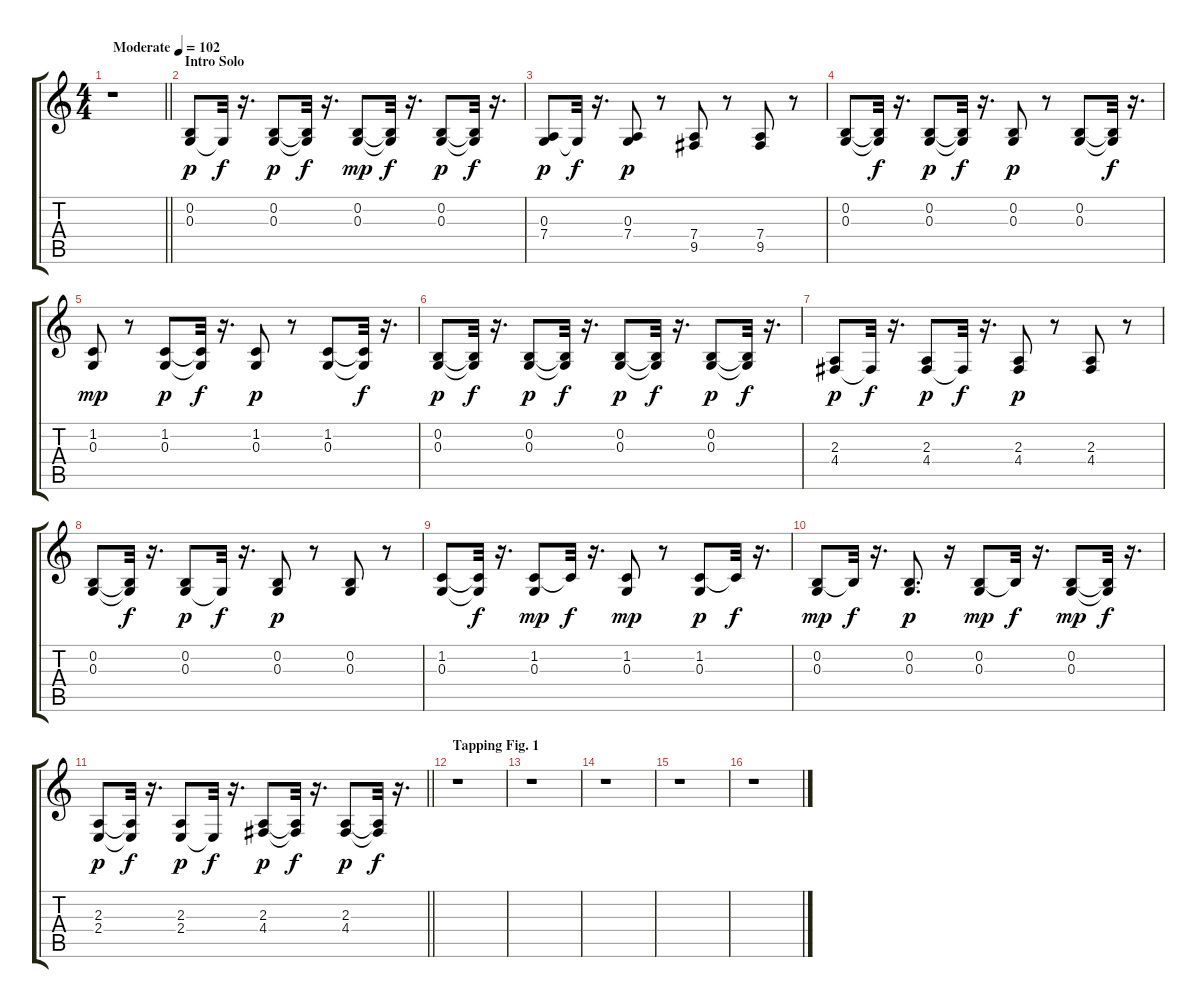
\track "" {instrument stringensemble1}
\staff {score tabs}
\tuning (E4 B3 G3 D3 A2 E2) {hide}
\ts (4 4)
\tempo (102 "Moderate")
\clef g2
\barLineRight lightlight
\ks c
r.1{dy p instrument stringensemble1} |
\section ("" "Intro Solo")
(0.2 0.3).8 0.3{t}.32{dy f} r.16{d} (0.2 0.3).8{dy p} (0.2{t} 0.3{t}).32{dy f} r.16{d} (0.2 0.3).8{dy mp} (0.2{t} 0.3{t}).32{dy f} r.16{d} (0.2 0.3).8{dy p} (0.2{t} 0.3{t}).32{dy f} r.16{d} |
(0.3 7.4).8{dy p} 0.3{t}.32{dy f} r.16{d} (0.3 7.4).8{dy p} r.8 (7.4 9.5).8 r.8 (7.4 9.5).8 r.8 |
(0.2 0.3).8 (0.2{t} 0.3{t}).32{dy f} r.16{d} (0.2 0.3).8{dy p} (0.2{t} 0.3{t}).32{dy f} r.16{d} (0.2 0.3).8{dy p} r.8 (0.2 0.3).8 (0.2{t} 0.3{t}).32{dy f} r.16{d} |
(1.2 0.3).8{dy mp} r.8 (1.2 0.3).8{dy p} (1.2{t} 0.3{t}).32{dy f} r.16{d} (1.2 0.3).8{dy p} r.8 (1.2 0.3).8 (1.2{t} 0.3{t}).32{dy f} r.16{d} |
(0.2 0.3).8{dy p} (0.2{t} 0.3{t}).32{dy f} r.16{d} (0.2 0.3).8{dy p} (0.2{t} 0.3{t}).32{dy f} r.16{d} (0.2 0.3).8{dy p} (0.2{t} 0.3{t}).32{dy f} r.16{d} (0.2 0.3).8{dy p} (0.2{t} 0.3{t}).32{dy f} r.16{d} |
(2.3 4.4).8{dy p} 4.4{t}.32{dy f} r.16{d} (2.3 4.4).8{dy p} 4.4{t}.32{dy f} r.16{d} (2.3 4.4).8{dy p} r.8 (2.3 4.4).8 r.8 |
(0.2 0.3).8 (0.2{t} 0.3{t}).32{dy f} r.16{d} (0.2 0.3).8{dy p} 0.3{t}.32{dy f} r.16{d} (0.2 0.3).8{dy p} r.8 (0.2 0.3).8 r.8 |
(1.2 0.3).8 (1.2{t} 0.3{t}).32{dy f} r.16{d} (1.2 0.3).8{dy mp} 1.2{t}.32{dy f} r.16{d} (1.2 0.3).8{dy mp} r.8 (1.2 0.3).8{dy p} 1.2{t}.32{dy f} r.16{d} |
(0.2 0.3).8{dy mp} 0.2{t}.32{dy f} r.16{d} (0.2 0.3).8{d dy p} r.16 (0.2 0.3).8{dy mp} 0.2{t}.32{dy f} r.16{d} (0.2 0.3).8{dy mp} (0.2{t} 0.3{t}).32{dy f} r.16{d} |
\barLineRight lightlight
(2.3 2.4).8{dy p} (2.3{t} 2.4{t}).32{dy f} r.16{d} (2.3 2.4).8{dy p} 2.4{t}.32{dy f} r.16{d} (2.3 4.4).8{dy p} (2.3{t} 4.4{t}).32{dy f} r.16{d} (2.3 4.4).8{dy p} (2.3{t} 4.4{t}).32{dy f} r.16{d} |
\section ("" "Tapping Fig. 1")
r.1 |
r.1 |
r.1 |
r.1 |
r.1
